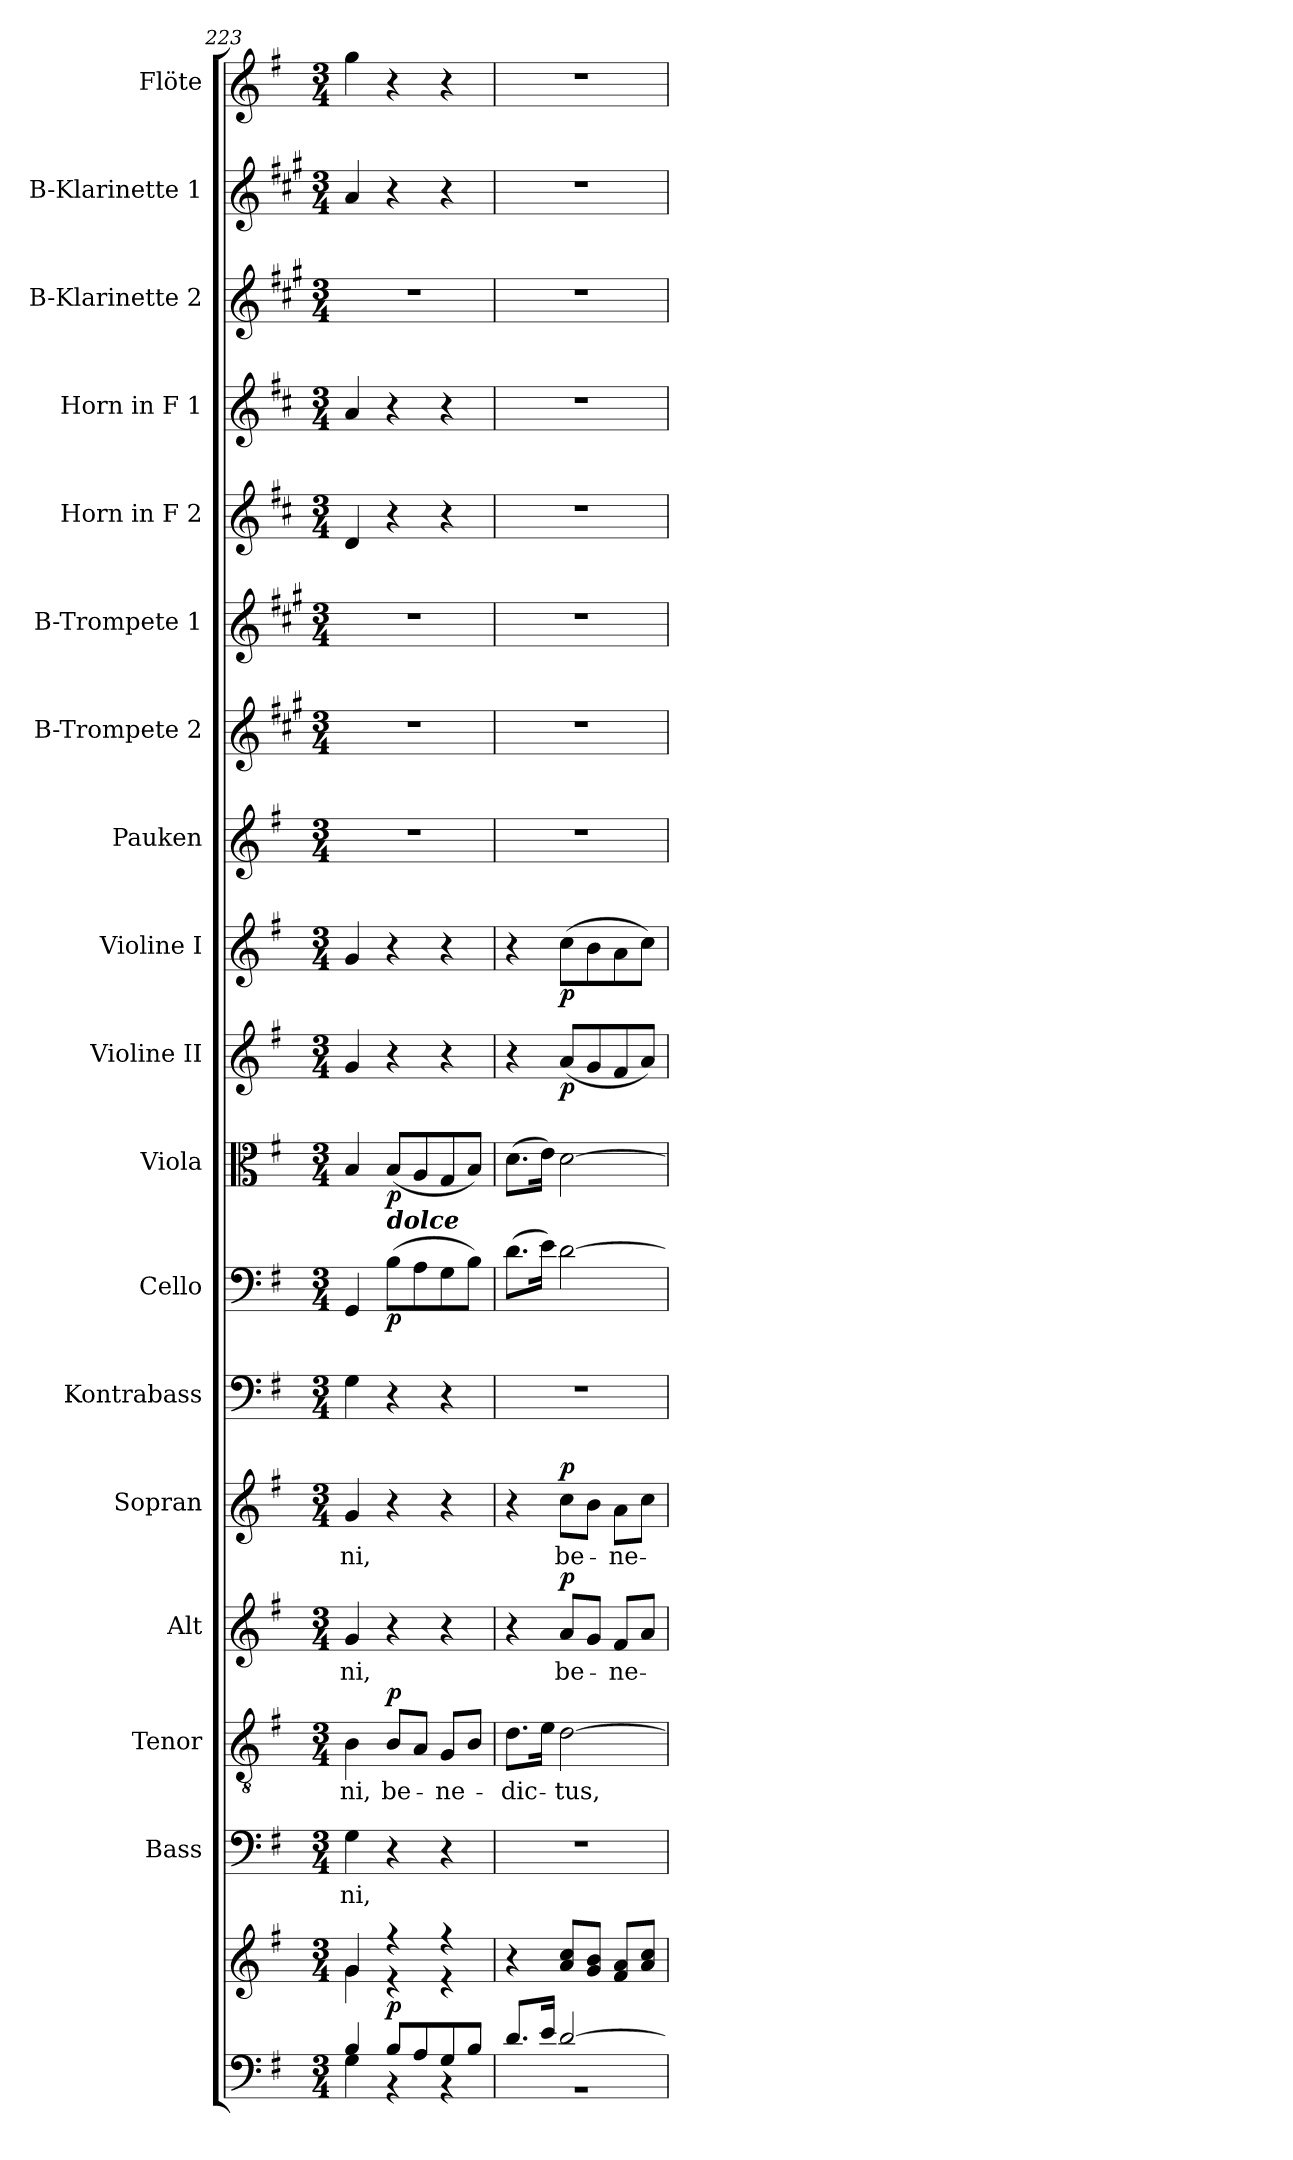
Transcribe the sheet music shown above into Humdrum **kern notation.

**kern	**kern	**dynam	**kern	**text	**kern	**text	**dynam	**kern	**text	**dynam	**kern	**text	**dynam	**kern	**kern	**dynam	**kern	**dynam	**kern	**dynam	**kern	**dynam	**kern	**kern	**kern	**kern	**kern	**kern	**kern	**kern
*part18	*part18	*part18	*part17	*part17	*part16	*part16	*part16	*part15	*part15	*part15	*part14	*part14	*part14	*part13	*part12	*part12	*part11	*part11	*part10	*part10	*part9	*part9	*part8	*part7	*part6	*part5	*part4	*part3	*part2	*part1
*staff19	*staff18	*staff18/19	*staff17	*staff17	*staff16	*staff16	*staff16	*staff15	*staff15	*staff15	*staff14	*staff14	*staff14	*staff13	*staff12	*staff12	*staff11	*staff11	*staff10	*staff10	*staff9	*staff9	*staff8	*staff7	*staff6	*staff5	*staff4	*staff3	*staff2	*staff1
*	*	*	*I"Bass	*	*I"Tenor	*	*	*I"Alt	*	*	*I"Sopran	*	*	*I"Kontrabass	*I"Cello	*	*I"Viola	*	*I"Violine II	*	*I"Violine I	*	*I"Pauken	*I"B-Trompete 2	*I"B-Trompete 1	*I"Horn in F 2	*I"Horn in F 1	*I"B-Klarinette 2	*I"B-Klarinette 1	*I"Flöte
*	*	*	*I'B.	*	*I'T.	*	*	*I'A.	*	*	*I'S.	*	*	*I'Kb.	*	*	*I'Vla.	*	*I'Vl. II	*	*I'Vl. I	*	*I'Pk.	*I'Trp. 2	*I'Trp. 1	*	*	*I'Kl. 2	*I'Kl. 1	*I'Fl.
*clefF4	*clefG2	*	*clefF4	*	*clefGv2	*	*	*clefG2	*	*	*clefG2	*	*	*clefF4	*clefF4	*	*clefC3	*	*clefG2	*	*clefG2	*	*clefG2	*clefG2	*clefG2	*clefG2	*clefG2	*clefG2	*clefG2	*clefG2
*	*	*	*	*	*	*	*	*	*	*	*	*	*	*ITrd7c12	*	*	*	*	*	*	*	*	*	*ITrd1c2	*ITrd1c2	*ITrd4c7	*ITrd4c7	*ITrd1c2	*ITrd1c2	*
*k[f#]	*k[f#]	*	*k[f#]	*	*k[f#]	*	*	*k[f#]	*	*	*k[f#]	*	*	*k[f#]	*k[f#]	*	*k[f#]	*	*k[f#]	*	*k[f#]	*	*k[f#]	*k[f#]	*k[f#]	*k[f#]	*k[f#]	*k[f#]	*k[f#]	*k[f#]
*G:	*G:	*	*G:	*	*G:	*	*	*G:	*	*	*G:	*	*	*G:	*G:	*	*G:	*	*G:	*	*G:	*	*G:	*G:	*G:	*G:	*G:	*G:	*G:	*G:
*M3/4	*M3/4	*	*M3/4	*	*M3/4	*	*	*M3/4	*	*	*M3/4	*	*	*M3/4	*M3/4	*	*M3/4	*	*M3/4	*	*M3/4	*	*M3/4	*M3/4	*M3/4	*M3/4	*M3/4	*M3/4	*M3/4	*M3/4
=223	=223	=223	=223	=223	=223	=223	=223	=223	=223	=223	=223	=223	=223	=223	=223	=223	=223	=223	=223	=223	=223	=223	=223	=223	=223	=223	=223	=223	=223	=223
*^	*^	*	*	*	*	*	*	*	*	*	*	*	*	*	*	*	*	*	*	*	*	*	*	*	*	*	*	*	*	*
!	!	!	!	!	!	!LO:LY:b	!	!LO:LY:b	!	!	!LO:LY:b	!	!	!LO:LY:b	!	!	!	!	!	!	!	!	!	!	!	!	!	!	!	!	!	!
4B/	4G\	4g/	4g\	.	4G\	-ni,	4B\	-ni,	.	4g/	-ni,	.	4g/	-ni,	.	4GG\	4GG/	.	4B/	.	4g/	.	4g/	.	2.r	2.r	2.r	4G/	4d/	2.r	4g/	4gg\
!	!	!	!	!	!	!	!	!	!	!	!	!	!	!	!	!	!	!	!LO:TX:b:Bi:t=dolce	!	!	!	!	!	!	!	!	!	!	!	!	!
!	!	!	!	!LO:DY:b	!	!	!	!LO:LY:b	!LO:DY:a	!	!	!	!	!	!	!	!	!LO:DY:b	!	!LO:DY:b	!	!	!	!	!	!	!	!	!	!	!	!
8B/L	4rBB	4r	4r	p	4r	.	8B/L	be-	p	4r	.	.	4r	.	.	4r	(>8B\L	p	(<8B/L	p	4r	.	4r	.	.	.	.	4r	4r	.	4r	4r
8A/	.	.	.	.	.	.	8A/J	.	.	.	.	.	.	.	.	.	8A\	.	8A/	.	.	.	.	.	.	.	.	.	.	.	.	.
!	!	!	!	!	!	!	!	!LO:LY:b	!	!	!	!	!	!	!	!	!	!	!	!	!	!	!	!	!	!	!	!	!	!	!	!
8G/	4rBB	4r	4r	.	4r	.	8G/L	-ne-	.	4r	.	.	4r	.	.	4r	8G\	.	8G/	.	4r	.	4r	.	.	.	.	4r	4r	.	4r	4r
8B/J	.	.	.	.	.	.	8B/J	.	.	.	.	.	.	.	.	.	8B\J)	.	8B/J)	.	.	.	.	.	.	.	.	.	.	.	.	.
*	*	*v	*v	*	*	*	*	*	*	*	*	*	*	*	*	*	*	*	*	*	*	*	*	*	*	*	*	*	*	*	*	*
=224	=224	=224	=224	=224	=224	=224	=224	=224	=224	=224	=224	=224	=224	=224	=224	=224	=224	=224	=224	=224	=224	=224	=224	=224	=224	=224	=224	=224	=224	=224	=224
!	!LO:N:vis=1	!	!	!	!	!	!LO:LY:b	!	!	!	!	!	!	!	!	!	!	!	!	!	!	!	!	!	!	!	!	!	!	!	!
8.d/L	2.rBB	4r	.	2.r	.	8.d\L	-dic-	.	4r	.	.	4r	.	.	2.r	(>8.d\L	.	(>8.d\L	.	4r	.	4r	.	2.r	2.r	2.r	2.r	2.r	2.r	2.r	2.r
16e/Jk	.	.	.	.	.	16e\Jk	.	.	.	.	.	.	.	.	.	16e\Jk)	.	16e\Jk)	.	.	.	.	.	.	.	.	.	.	.	.	.
!	!	!	!	!	!	!	!LO:LY:b	!	!	!LO:LY:b	!LO:DY:a	!	!LO:LY:b	!LO:DY:a	!	!	!	!	!	!	!LO:DY:b	!	!LO:DY:b	!	!	!	!	!	!	!	!
[>2d/	.	8a/ 8cc/L	.	.	.	[2d\	-tus,	.	8a/L	be-	p	8cc\L	be-	p	.	[2d\	.	[2d\	.	(<8a/L	p	(>8cc\L	p	.	.	.	.	.	.	.	.
.	.	8g/ 8b/J	.	.	.	.	.	.	8g/J	.	.	8b\J	.	.	.	.	.	.	.	8g/	.	8b\	.	.	.	.	.	.	.	.	.
!	!	!	!	!	!	!	!	!	!	!LO:LY:b	!	!	!LO:LY:b	!	!	!	!	!	!	!	!	!	!	!	!	!	!	!	!	!	!
.	.	8f#/ 8a/L	.	.	.	.	.	.	8f#/L	-ne-	.	8a\L	-ne-	.	.	.	.	.	.	8f#/	.	8a\	.	.	.	.	.	.	.	.	.
.	.	8a/ 8cc/J	.	.	.	.	.	.	8a/J	.	.	8cc\J	.	.	.	.	.	.	.	8a/J)	.	8cc\J)	.	.	.	.	.	.	.	.	.
*v	*v	*	*	*	*	*	*	*	*	*	*	*	*	*	*	*	*	*	*	*	*	*	*	*	*	*	*	*	*	*	*
=	=	=	=	=	=	=	=	=	=	=	=	=	=	=	=	=	=	=	=	=	=	=	=	=	=	=	=	=	=	=
*-	*-	*-	*-	*-	*-	*-	*-	*-	*-	*-	*-	*-	*-	*-	*-	*-	*-	*-	*-	*-	*-	*-	*-	*-	*-	*-	*-	*-	*-	*-
